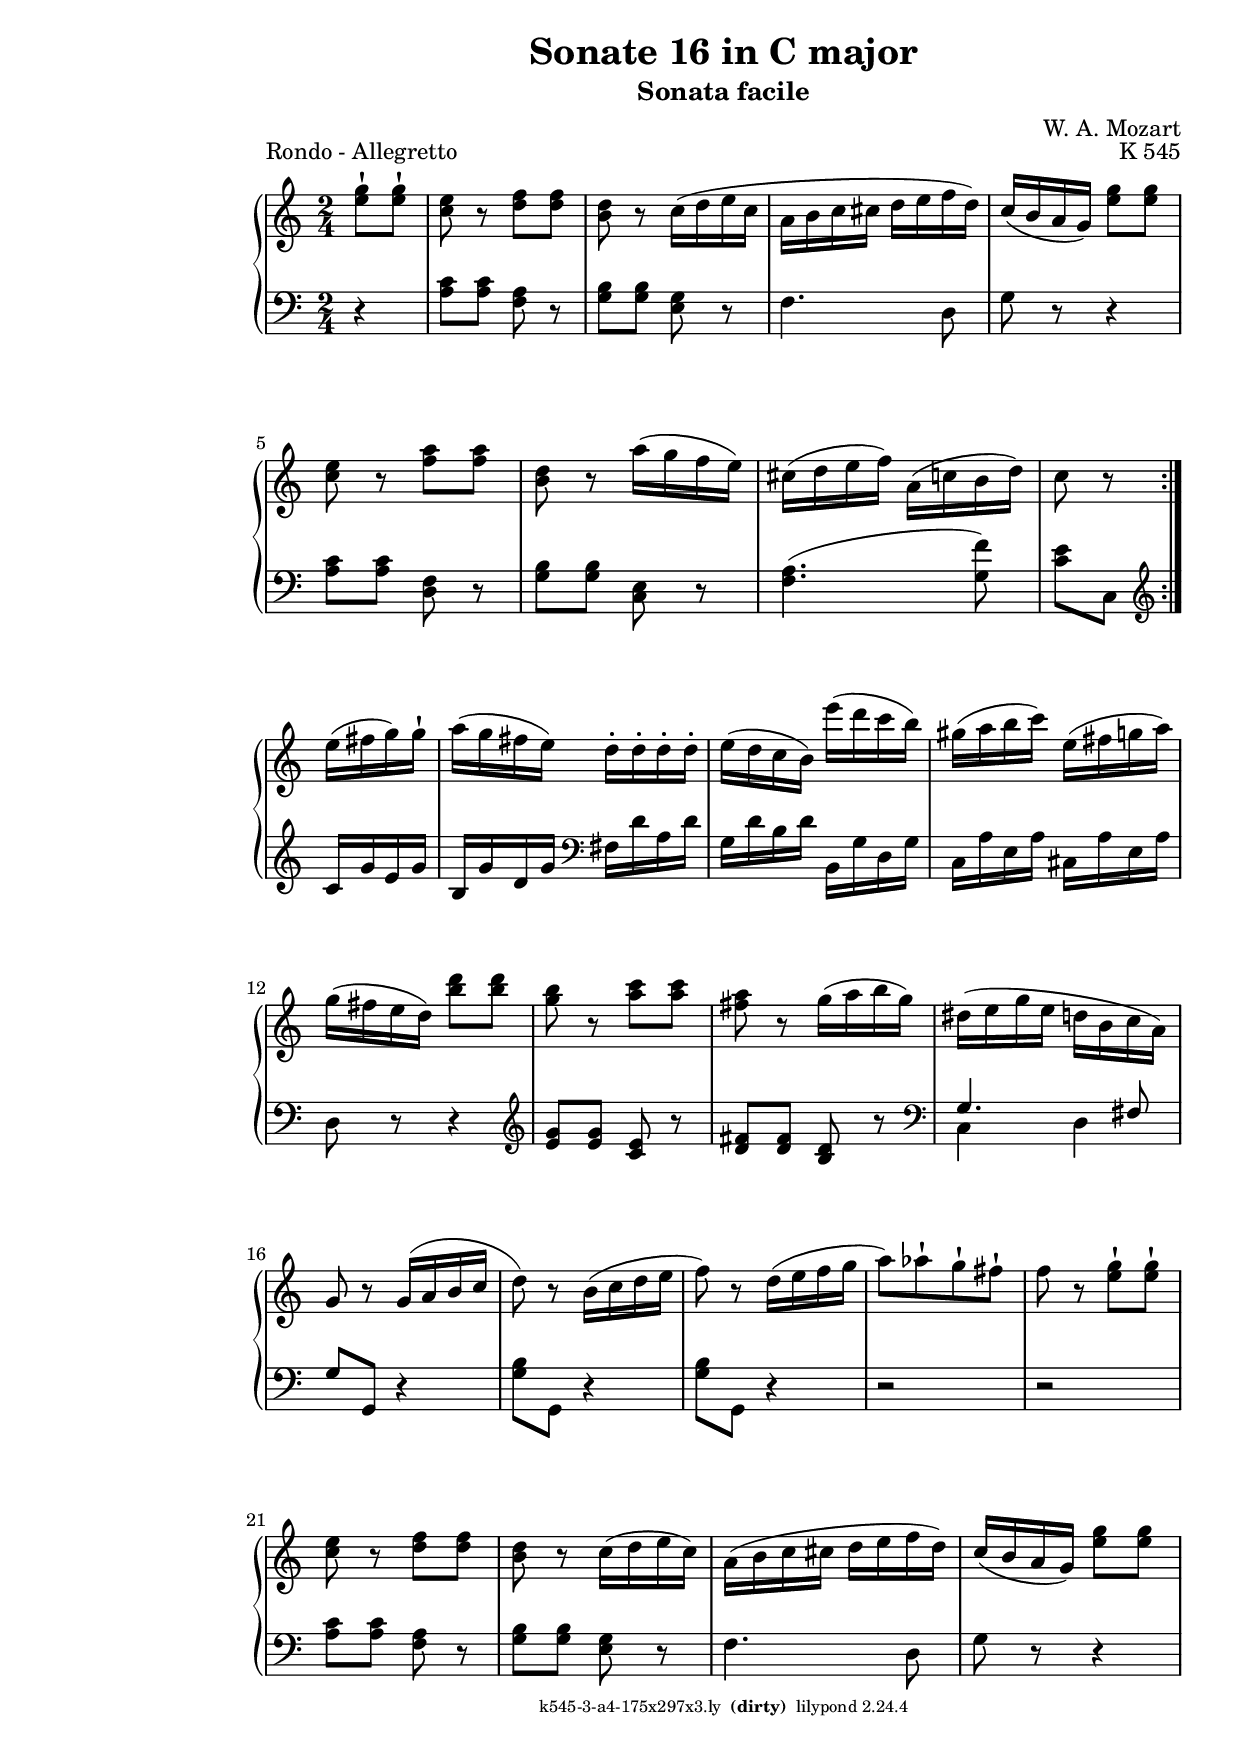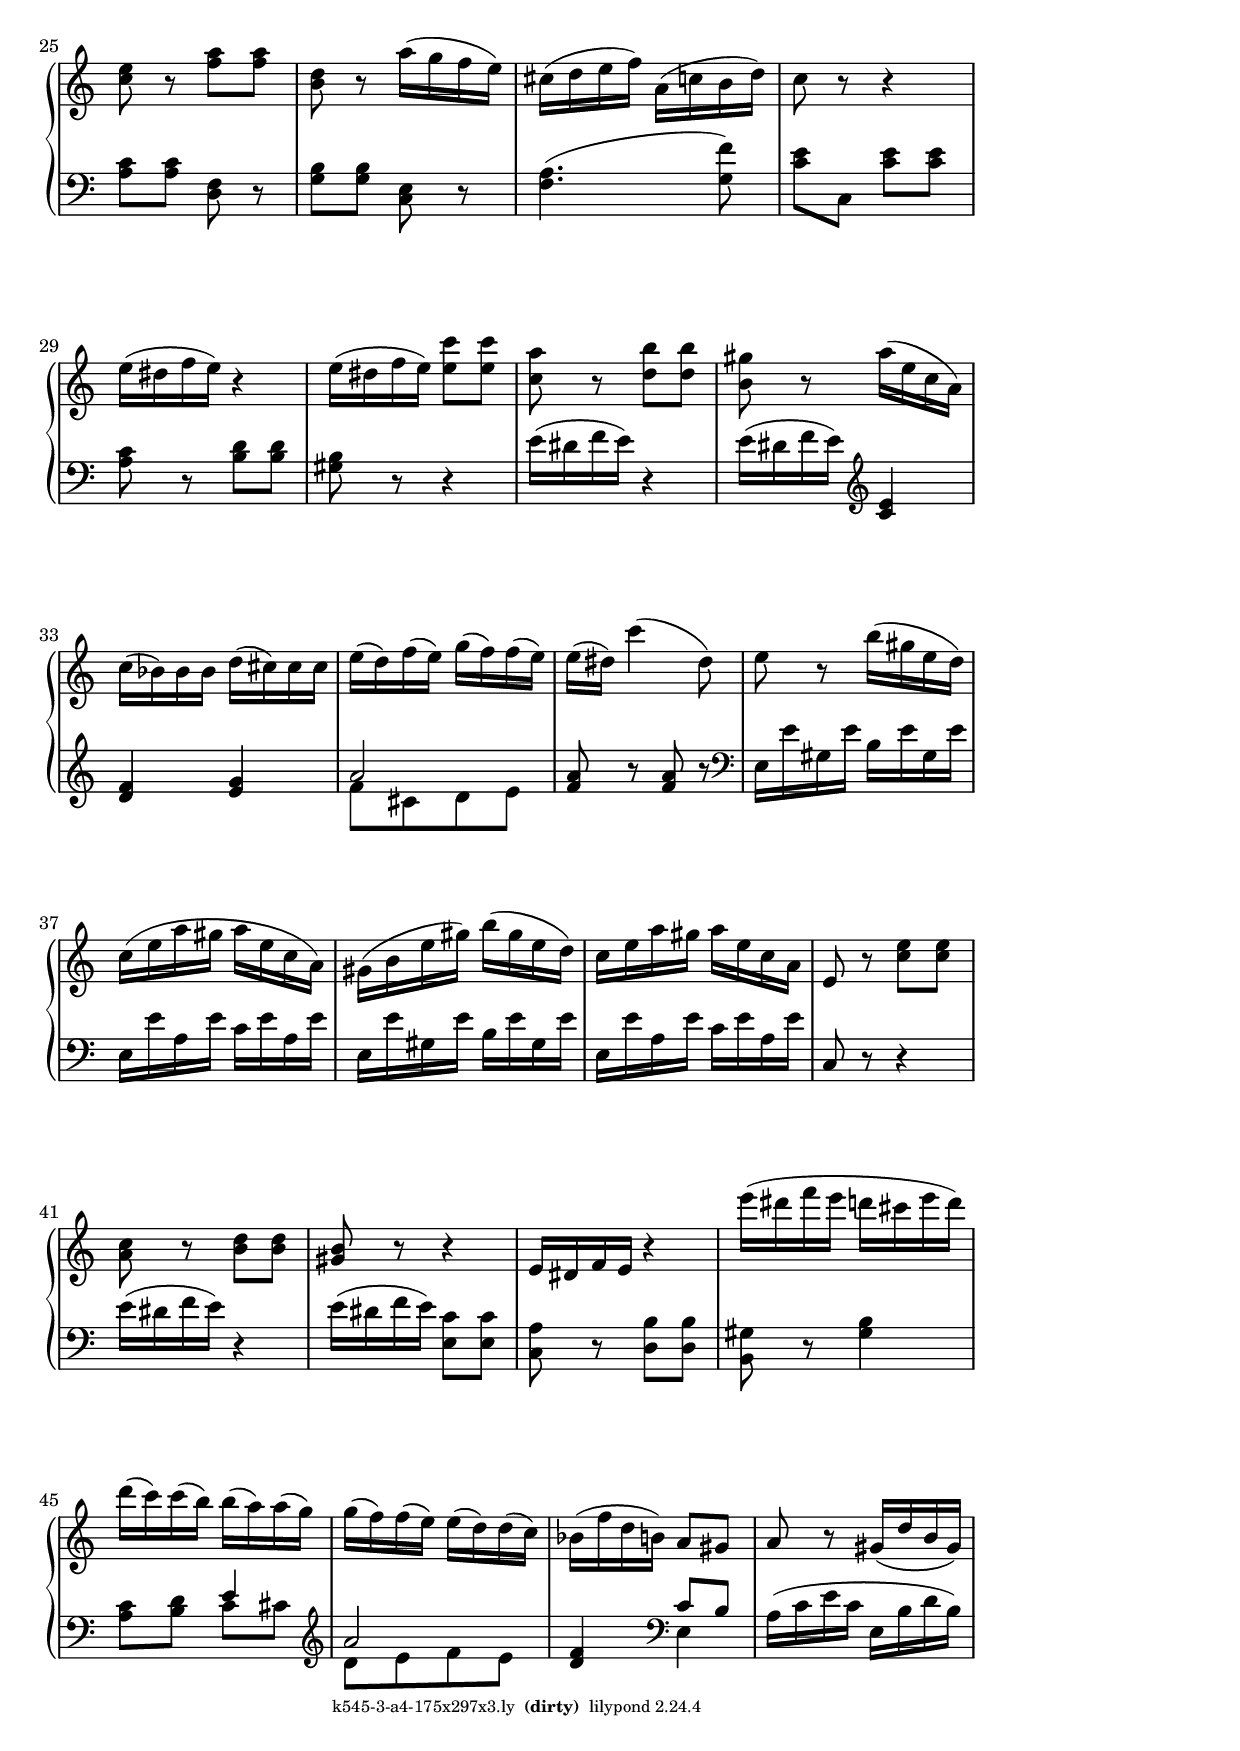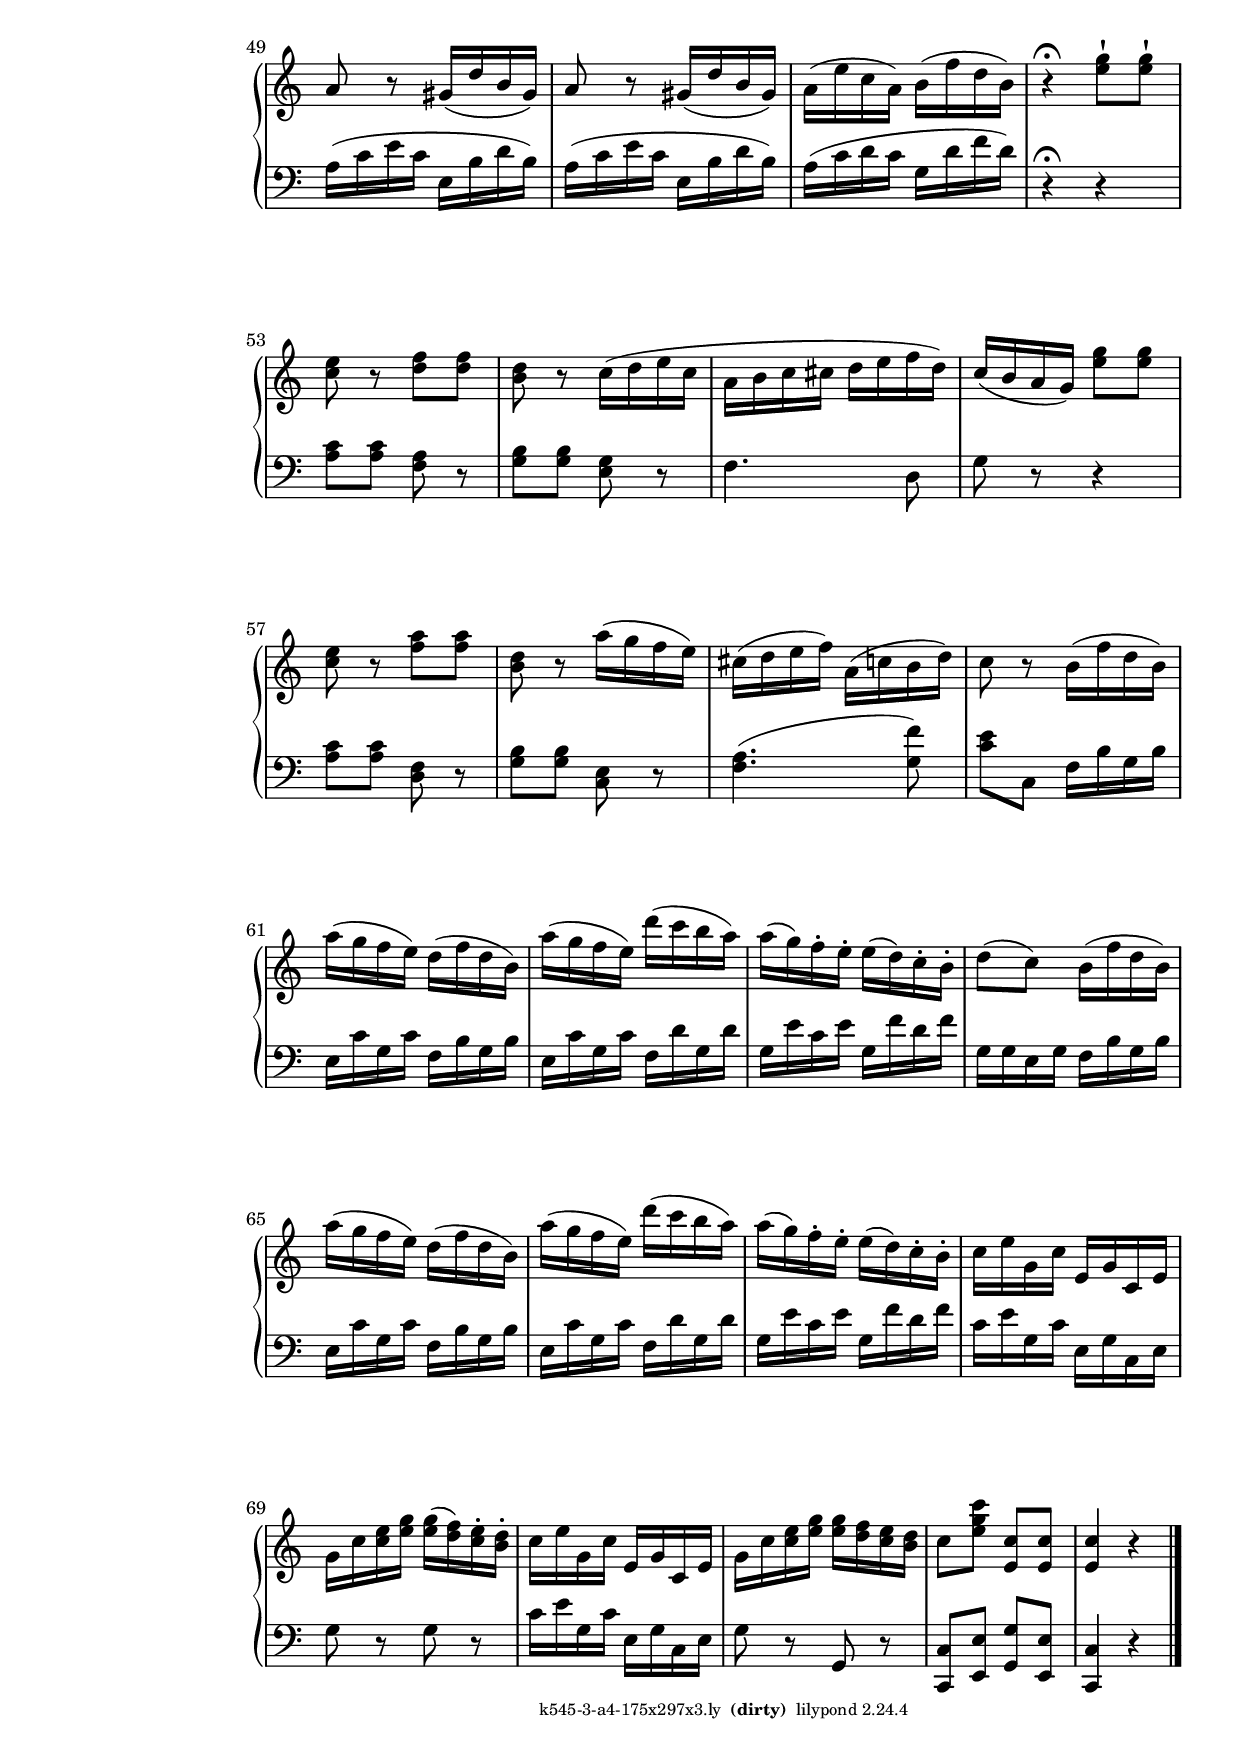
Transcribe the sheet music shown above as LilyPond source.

\version "2.10.25"

\include "../../include/general.ily"
\include "../../include/a4-175x297.ily"

\version "2.10.25"

\header {
  title = "Sonate 16 in C major"
  subtitle = "Sonata facile"
  composer = "W. A. Mozart"
  opus = "K 545"
  piece = "Rondo - Allegretto"
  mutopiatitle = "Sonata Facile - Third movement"
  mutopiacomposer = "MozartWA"
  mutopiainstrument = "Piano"
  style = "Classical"
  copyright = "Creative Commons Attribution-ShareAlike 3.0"
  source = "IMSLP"
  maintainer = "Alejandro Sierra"
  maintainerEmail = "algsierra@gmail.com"
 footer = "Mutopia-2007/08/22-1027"
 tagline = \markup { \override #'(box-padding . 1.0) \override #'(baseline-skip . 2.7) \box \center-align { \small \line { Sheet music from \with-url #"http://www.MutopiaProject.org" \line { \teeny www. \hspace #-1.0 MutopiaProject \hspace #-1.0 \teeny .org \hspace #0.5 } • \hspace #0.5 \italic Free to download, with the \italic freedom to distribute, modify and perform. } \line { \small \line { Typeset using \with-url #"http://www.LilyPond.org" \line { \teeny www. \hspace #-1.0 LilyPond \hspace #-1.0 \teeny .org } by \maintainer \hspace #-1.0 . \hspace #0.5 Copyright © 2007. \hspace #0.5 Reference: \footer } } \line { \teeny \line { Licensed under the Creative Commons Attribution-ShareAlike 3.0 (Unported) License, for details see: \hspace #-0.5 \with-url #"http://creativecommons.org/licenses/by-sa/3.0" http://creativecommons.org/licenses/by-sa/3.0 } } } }
}
  
%{ Abreviations
  Suffixes rh = right hand
           lh = left hand
  Prefixes pt = principal theme
           st = secondary theme
           cl = close
           dv = development
           cd = coda
           mt = middle theme
%}

#(define afterGraceFraction (cons 15 16))

%%% Right Hand

ptrh = \relative c'' {
  <e g>8-! <e g>-! 
  <c e> r <d f> <d f>
  <b d> r  c16( d e c
  a b c cis  d e f d)
  c( b a g) <e' g>8 <e g>
  <c e> r <a' f> <a f>
  <d, b> r  a'16( g f e)
  cis( d e f)  a,( c b d)
  c8 r
}

strh = \relative c'' {
  e16( fis g) g-! 
  a16( g fis e)  d-. d-. d-. d-.
  e( d c b)  e'( d c b)

  % 11
  gis( a b c)  e,( fis g a)
  g( fis e d) <b' d>8 <b d>
  <g b> r8 <a c> <a c>
  <fis a> r8 g16( a b g)
  dis( e g e  d b c a)

  g8 r g16( a b c
  d8) r b16( c d e
  f8) r d16( e f g
  a8[) aes-! g-! fis]-!
  f8 r <e g>-! <e g>-!
  <c e> r <d f> <d f>
  <b d> r c16( d e c)

  a( b c cis d e f d)
  c( b a g) <e' g>8 <e g>
  <c e> r <f a> <f a>
  <b, d> r a'16( g f e)
  cis( d e f) a,( c b d)  
}

mtrh = \relative c'' {
  c8 r r4
  e16( dis f e) r4
  e16( dis f e)  <e c'>8 <e c'>
  <c a'> r <d b'> <d b'>
  <b gis'> r a'16( e c a)
  c( bes) bes bes d( cis) cis cis

  %#34
  e( d) f( e)  g( f) f( e)
  e( dis) c'4( dis,8)
  e r b'16( gis e d)
  c( e a gis a e c a)
  gis( b e gis) b( gis e d)

  c e a gis a e c a
  e8 r <c' e> <c e>
  <a c> r <b d> <b d>
  <gis b> r r4
  e16 dis f e r4

  e''16( dis f e  d cis e d)
  d( c) c( b)  b( a) a( g)
  g( f) f( e)  e( d) d( c)
  bes( f' d b)  a8 gis
  a r gis16( d' b gis)

  a8 r gis16( d' b gis)
  a8 r gis16( d' b gis)
  a( e' c a)  b( f' d b)
}

clrha = \relative c'' {
  b16( f' d b)
  a'( g f e)  d( f d b)
  a'( g f e)  d'( c b a)
  a( g) f-. e-.  e( d) c-. b-.
}

clrhb = \relative c'' {
  c e g, c  e, g c, e
  g c <c e> <e g>  <e g>( <f d>) <c e>-. <d b>-.
  c e g, c  e, g c, e
  g c <c e> <e g>  <e g> <f d> <c e> <d b>
  c8 <e g c> <c e,>  <c e,>
  <c e,>4 r
}

clrh = \relative c'' {
  \clrha
  d8( c)  \clrha
  \clrhb  \bar "|."
}

%%% Left Hand

ptlh = \relative c' {
  \clef bass
  r4
  <a c>8  <a c>8 <f a> r
  <g b>  <g b> <g e> r
  f4. d8
  g r r4
  <a c>8 <a c> <d, f> r

  <g b>  <g b> <e c> r
  <f a>4.( <g f'>8)
  <c e> c, 
}

stlh = \relative c' {
  \clef treble
  c16 g' e g
  b, g' d g  \clef bass fis, d' a d
  g, d' b d  b, g' d g

  c, a' e a  cis, a' e a
  d,8 r8 r4
  \clef treble
  <e' g>8 <e g> <c e> r
  <d fis> <d fis> <b d> r
  \clef bass
  << { g4. fis8 } \\ { c4 d } >>

  g8 g, r4
  <g' b>8 g, r4
  <g' b>8 g, r4
  r2
  r2
  <a' c>8 <a c> <f a> r
  <g b> <g b> <e g> r

  f4. d8
  g8 r r4
  <a c>8 <a c> <d, f> r
  <g b> <g b> <c, e> r
  <f a>4.( <g f'>8)
}

mtlh = \relative c' {
  <c e> c, <c' e> <c e>
  <a c> r <b d> <b d>
  <gis b> r r4  
  e'16( dis f e) r4
  e16( dis f e)  \clef treble <c e>4
  <d f> <e g>

  %#34
  << { a2 } \\ { f8[ cis d e] } >>
  <f a>8 r <f a> r
  \clef bass
  e,16 e' gis, e'  b e gis, e'
  e, e' a, e'  c e a, e'
  e, e' gis, e'  b e gis, e'

  e, e' a, e'  c e a, e'
  c,8 r r4
  e'16( dis f e) r4
  e16( dis f e) <e, c'>8 <e c'>
  <c a'> r <d b'> <d b'>

  <b gis'> r <gis' b>4
  <a c>8 <b d> <<{ e4 } \\ { c8 cis }>>
  \clef treble
  << { a'2 } \\ { d,8[ e f e] } >>
  <d f>4 \clef bass << { \stemDown e,4 } \\ { \stemUp c'8 b } >>
  a16( c e c  e, b' d b)

  a( c e c  e, b' d b)
  a( c e c  e, b' d b)
  a( c d c  g d' f d)
}

cllha = \relative c {
  f16 b g b
  e, c' g c   f, b g b
  e, c' g c   f, d' g, d'
  g, e' c e   g, f' d f  
}

cllhb = \relative c' {
  c16 e g, c  e, g  c, e
  g8 r g r
  c16 e g, c  e, g  c, e
  g8 r g, r
  <c c,> <e e,> <g g,> <e e,>
  <c c,>4 r
}

cllh =  {
  \cllha
  g16 g e g  \cllha
  \cllhb
}

\score {
  \new PianoStaff <<
    \time 2/4
    \new Staff { 
      \override Fingering #'avoid-slur = #'inside
      \keepWithTag #'first
      \repeat volta 2 { \partial 4 \ptrh } \break
      \strh
      \mtrh
      r4\fermata \ptrh
      \clrh
    }
    \new Staff { 
      \override Fingering #'avoid-slur = #'inside
      \repeat volta 2 { \partial 4 \ptlh }       
      \stlh
      \mtlh
      r4\fermata \ptlh
      \cllh
    }
  >>
  \layout { indent=0 }
  \midi {
    \context {
      \Score
      tempoWholesPerMinute = #(ly:make-moment 104 4)
    }
  }
}

